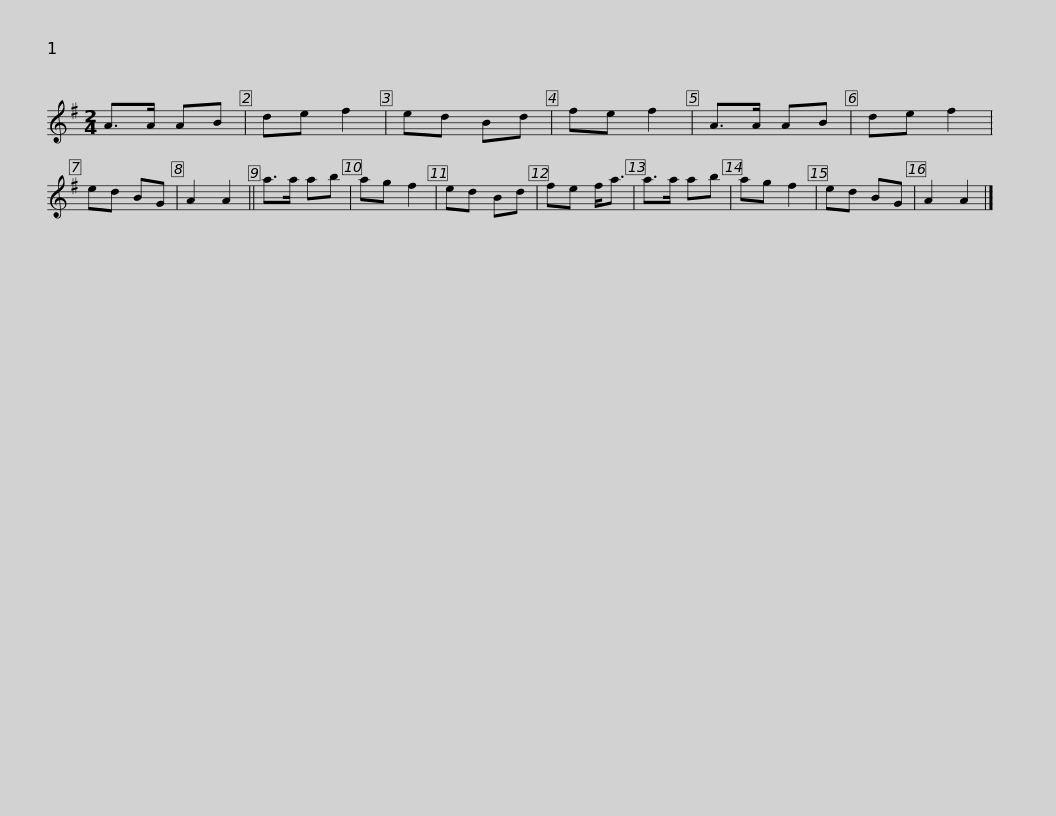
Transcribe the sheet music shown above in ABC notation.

X:1
L:1/8
M:2/4
I:linebreak $
K:G
V:1 treble
V:1
 A>A AB | de f2 | ed Bd | fe f2 | A>A AB | %5
 de f2 | ed BG | A2 A2 || a>a ab | ag f2 | %10
 ed Bd |$ fe f<a | a>a ab | ag f2 | ed BG | %15
 A2 A2 |] %16
